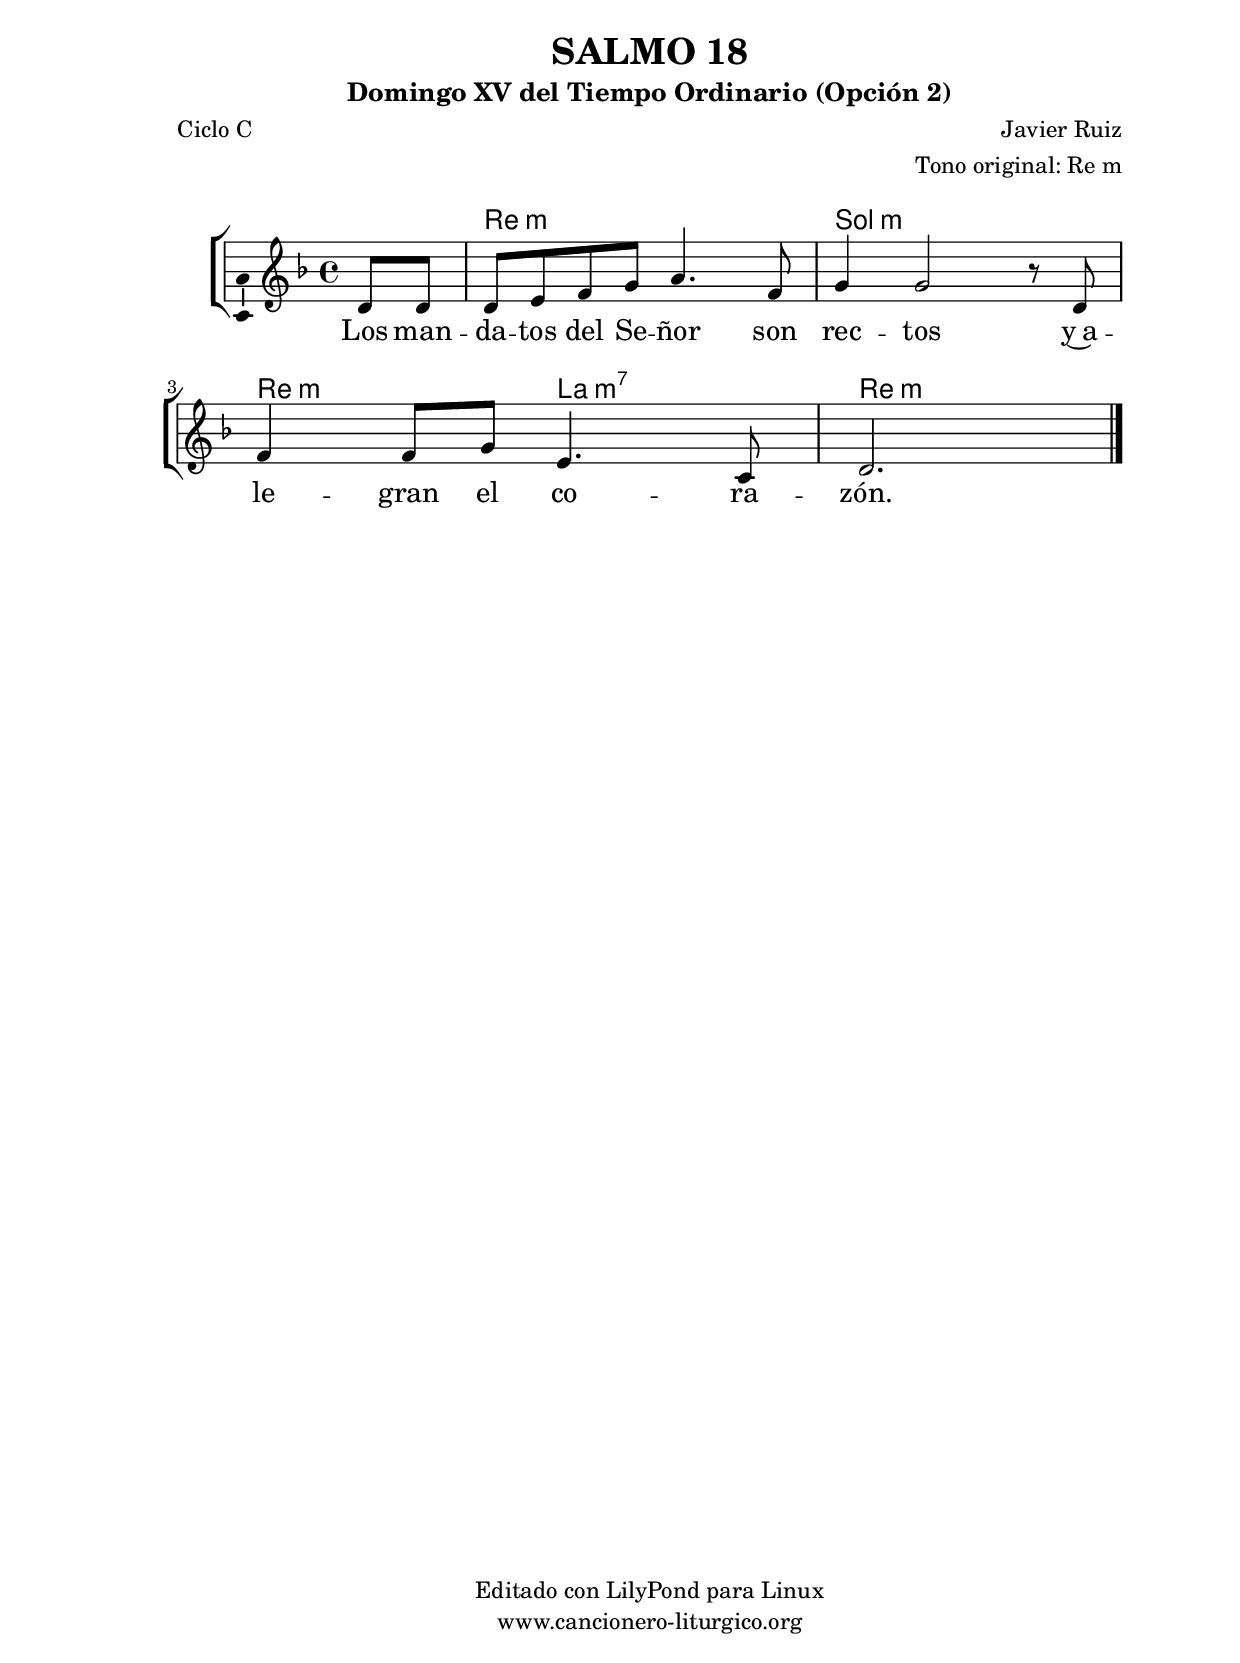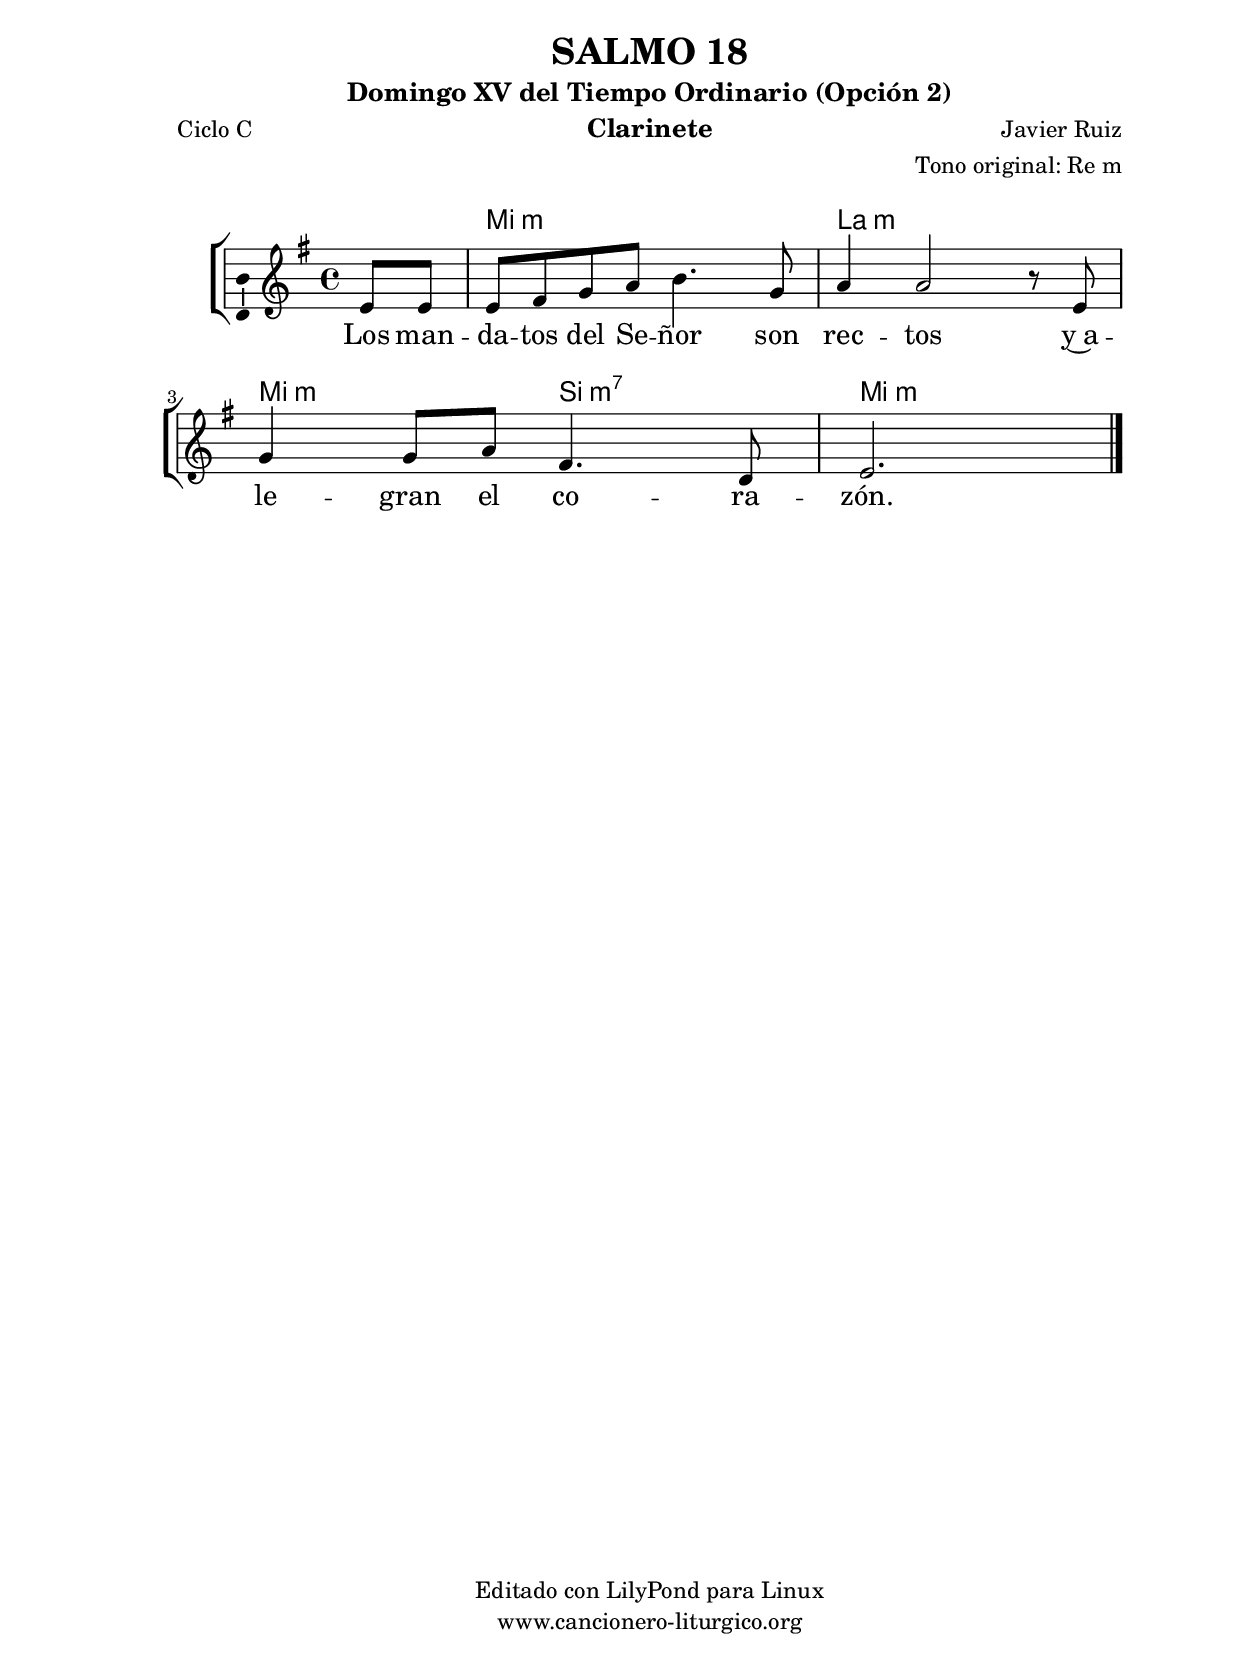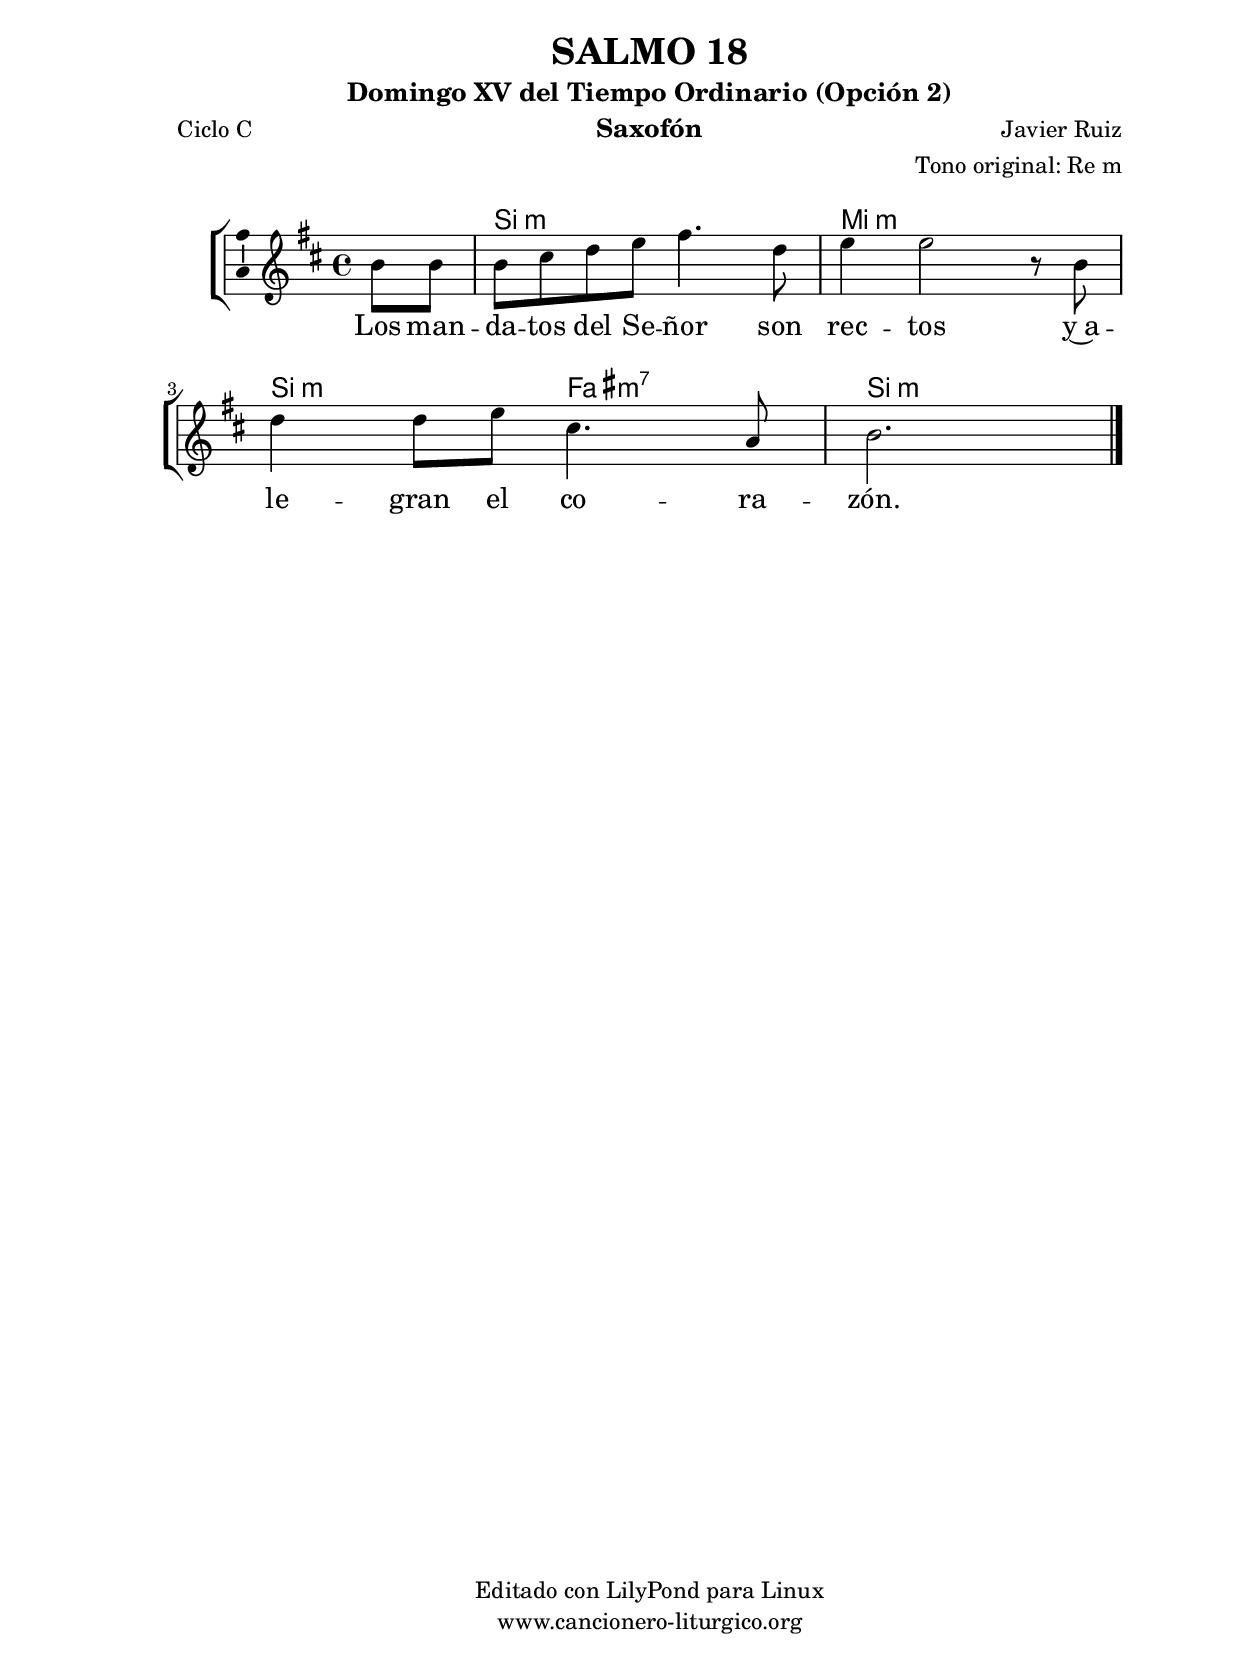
%
%para convertir .midi en .wav:
%timidity filename.midi -Ow -o finename.wav
%
%
%Para convertir de .wav a .mp3:
%lame -h -m j filename.wav
%
%
%para escuchar el midi:
%timidity nombrefichero.midi
%


%versión de lilypond para la que se ha escrito esta partitura:
\version "2.16.0"

	%Tamaño papel
	#(set-default-paper-size "a4")
	%Tamaño partitura
	#(set-global-staff-size 20)
	%No responde al pulsar sobre una nota
	#(ly:set-option 'point-and-click #f)

%parámetros del encabezamiento:
\header {
	title = "SALMO 18"
	subtitle = "Domingo XV del Tiempo Ordinario (Opción 2)"
	composer = "Javier Ruiz"
	poet = "Ciclo C"
	meter = ""
	arranger = "Tono original: Re m"
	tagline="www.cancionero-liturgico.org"
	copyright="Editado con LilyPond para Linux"
	tiempo = "Ordinario"
	usos = "Salmo"
	letra = "Los mandatos del Señor son rectos y alegran el corazón."
	}

%parámetros asociados al papel:
\paper  {
	oddHeaderMarkup = \markup {\fill-line { \on-the-fly #not-first-page \fromproperty #'header:title \on-the-fly #not-first-page \fromproperty #'header:composer }}
	evenHeaderMarkup = \markup {\fill-line { \fromproperty #'header:composer \fromproperty #'header:title }}
	#(set-paper-size "a4")
	print-page-number = ##f
	first-page-number = 1
	print-first-page-number = ##f
%	head-separation = 3.0 \cm
	top-margin = 2.0 \cm
	bottom-margin = 0.5\cm
%%%	bottom-margin = -1.0\cm
	left-margin = 3.0 \cm
	line-width = 16.0 \cm 
	indent = 8\mm
	interscoreline = 2.\mm
	between-system-space = 15\mm
%	para que las partituras no llenen la hoja:
	ragged-bottom = ##t
%	idem para la última hoja:
	ragged-last-bottom = ##f
%	para que las partituras llenen el ancho del papel:
	ragged-last = ##f
	after-title-space = 2.5 \cm
%page-count=1
system-count=2

	%Flexible Vertical Spacing
%	markup-markup-spacing =
%	#'((basic-distance . 15) (minimum-distance . 15) (padding . 3))
	markup-system-spacing =
	#'((basic-distance . 15) (minimum-distance . 15) (padding . 3))
	system-system-spacing =
	#'((basic-distance . 15) (minimum-distance . 15) (padding . 3))
	score-system-spacing =
	#'((basic-distance . 15) (minimum-distance . 15) (padding . 5))
%	top-system-spacing = % header
%	#'((basic-distance . 8) (minimum-distance . 0) (padding . 3))
%	top-markup-spacing =
%	#'((basic-distance . 20) (minimum-distance . 20) (padding . 3))
	last-bottom-spacing = % footer
	#'((basic-distance . 5) (minimum-distance . 5) (padding . 3))
%	score-markup-spacing =
%	#'((basic-distance . 16) (minimum-distance . 13) (padding . 3))

	}


%parámetros que afectan a toda la partitura:
global =  {
	%clave de sol (G):
	\clef G
	%armadura:
%	\transpose f a
	\key d \minor
	\tempo 4=90
	\set Score.tempoHideNote = ##t
	}


acordes = {
	\italianChords
	\chordmode {
%	\transpose f a
{

s4
d1:m g:m d2:m a:m7 d2.:m

	}
	}
}

melodia = 
%	\transpose f a
{
	\relative c'{

\time 4/4
\partial4
d8 d
d8 e f g a4. f8
g4 g2 r8 d8
f4 f8 g e4. c8
d2.

	\bar "|."
	}
	}


texto = \lyricmode {
Los man -- da -- tos del Se -- ñor son rec -- tos
y~a -- le -- gran el co -- ra -- zón.
	}


acordesStaff = \context ChordNames = acordesStaff <<
	\set chordChanges = ##t
	\acordes
	>>


vozStaff = \context Voice = vozStaff
\with {\consists "Ambitus_engraver"}
<<
%	\set Staff.instrumentName = ""
%	\set Staff.shortInstrumentName = ""
%	\set Staff.midiInstrument = #"clarinet"
%	\set Staff.midiInstrument = #"cello"
%	\set Staff.midiInstrument = #"flute"
	\set Staff.midiInstrument = #"electric guitar (jazz)"
%	\set Staff.midiInstrument = #"english horn"
%	\set Staff.midiInstrument = #"violin"
%	\set Staff.midiInstrument = #"glockenspiel"
	\set Staff.midiMinimumVolume = #0.7
	\set Staff.midiMaximumVolume = #0.9
	\global
	\melodia
	>>


textoStaff = \context Lyrics = textoStaff <<
	\lyricsto vozStaff \texto
	>>

\book {
	\score {
		\context ChoirStaff {
			\override StaffGroup.SystemStartBracket #'collapse-height = #1
			\override Score.SystemStartBar #'collapse-height = #1
			<<
			\acordesStaff
			\vozStaff
			\textoStaff
			>>
			}
		\layout {
	    		\context {
				\Lyrics
				\override LyricText #'font-size = #2
				}
	   		 \context {
				\Score
				%fontSize = #3
				\override StaffSymbol #'staff-space = #(magstep +3)
				%\override Beam #'thickness = #0.55
				%\override SpacingSpanner #'spacing-increment = #1.0
				%\override Slur #'height-limit = #1.5
				}
			}
		}
	\score {
		\unfoldRepeats
		\context ChoirStaff {
			<<
			\acordesStaff
			\vozStaff
			>>
			}
		\midi {
	  		\context {
	  			\Score
				tempoWholesPerMinute = #(ly:make-moment 70 4)
				}
			}
		}
	}

%Partitura para clarinete
#(define output-suffix "C")
\book {
	\header{
		instrument = "Clarinete"
		}
	\score {
		\context ChoirStaff {
			\override StaffGroup.SystemStartBracket #'collapse-height = #1
			\override Score.SystemStartBar #'collapse-height = #1
\transpose c d
			<<
			\acordesStaff
			\vozStaff
			\textoStaff
			>>
			}
		\layout {
	    		\context {
				\Lyrics
				\override LyricText #'font-size = #2
				}
	   		 \context {
				\Score
				%fontSize = #3
				\override StaffSymbol #'staff-space = #(magstep +3)
				%\override Beam #'thickness = #0.55
				%\override SpacingSpanner #'spacing-increment = #1.0
				%\override Slur #'height-limit = #1.5
				}
			}
		}
	}

%Partitura para saxofón
#(define output-suffix "S")
\book {
	\header{
		instrument = "Saxofón"
		}
	\score {
		\context ChoirStaff {
			\override StaffGroup.SystemStartBracket #'collapse-height = #1
			\override Score.SystemStartBar #'collapse-height = #1
\transpose c a
			<<
			\acordesStaff
			\vozStaff
			\textoStaff
			>>
			}
		\layout {
	    		\context {
				\Lyrics
				\override LyricText #'font-size = #2
				}
	   		 \context {
				\Score
				%fontSize = #3
				\override StaffSymbol #'staff-space = #(magstep +3)
				%\override Beam #'thickness = #0.55
				%\override SpacingSpanner #'spacing-increment = #1.0
				%\override Slur #'height-limit = #1.5
				}
			}
		}
	}

